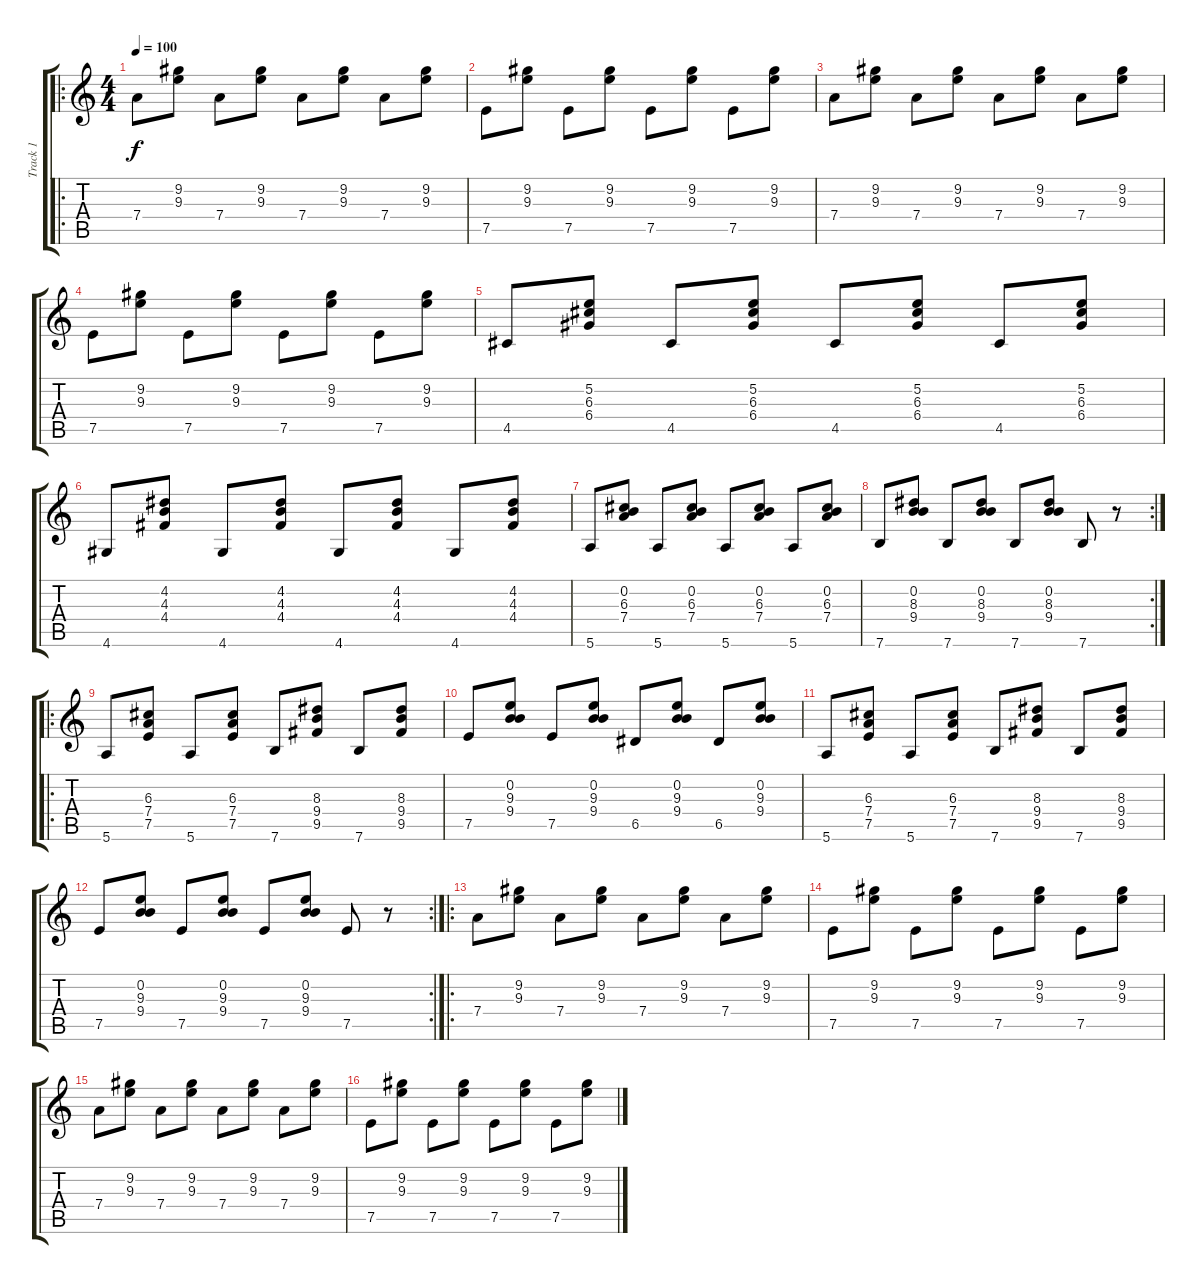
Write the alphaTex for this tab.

\track ("Track 1" "Track 1") {instrument acousticguitarsteel}
\staff {score tabs}
\tuning (E4 B3 G3 D3 A2 E2) {hide}
\ro
\ts (4 4)
\tempo 100
\clef g2
\ks c
7.4.8{dy f instrument acousticguitarsteel} (9.2 9.3).8 7.4.8 (9.2 9.3).8 7.4.8 (9.2 9.3).8 7.4.8 (9.2 9.3).8 |
7.5.8 (9.2 9.3).8 7.5.8 (9.2 9.3).8 7.5.8 (9.2 9.3).8 7.5.8 (9.2 9.3).8 |
7.4.8 (9.2 9.3).8 7.4.8 (9.2 9.3).8 7.4.8 (9.2 9.3).8 7.4.8 (9.2 9.3).8 |
7.5.8 (9.2 9.3).8 7.5.8 (9.2 9.3).8 7.5.8 (9.2 9.3).8 7.5.8 (9.2 9.3).8 |
4.5.8 (5.2 6.3 6.4).8 4.5.8 (5.2 6.3 6.4).8 4.5.8 (5.2 6.3 6.4).8 4.5.8 (5.2 6.3 6.4).8 |
4.6.8 (4.2 4.3 4.4).8 4.6.8 (4.2 4.3 4.4).8 4.6.8 (4.2 4.3 4.4).8 4.6.8 (4.2 4.3 4.4).8 |
5.6.8 (0.2 6.3 7.4).8 5.6.8 (0.2 6.3 7.4).8 5.6.8 (0.2 6.3 7.4).8 5.6.8 (0.2 6.3 7.4).8 |
\rc 2
7.6.8 (0.2 8.3 9.4).8 7.6.8 (0.2 8.3 9.4).8 7.6.8 (0.2 8.3 9.4).8 7.6.8 r.8 |
\ro
5.6.8 (6.3 7.4 7.5).8 5.6.8 (6.3 7.4 7.5).8 7.6.8 (8.3 9.4 9.5).8 7.6.8 (8.3 9.4 9.5).8 |
7.5.8 (0.2 9.3 9.4).8 7.5.8 (0.2 9.3 9.4).8 6.5.8 (0.2 9.3 9.4).8 6.5.8 (0.2 9.3 9.4).8 |
5.6.8 (6.3 7.4 7.5).8 5.6.8 (6.3 7.4 7.5).8 7.6.8 (8.3 9.4 9.5).8 7.6.8 (8.3 9.4 9.5).8 |
\rc 2
7.5.8 (0.2 9.3 9.4).8 7.5.8 (0.2 9.3 9.4).8 7.5.8 (0.2 9.3 9.4).8 7.5.8 r.8 |
\ro
7.4.8 (9.2 9.3).8 7.4.8 (9.2 9.3).8 7.4.8 (9.2 9.3).8 7.4.8 (9.2 9.3).8 |
7.5.8 (9.2 9.3).8 7.5.8 (9.2 9.3).8 7.5.8 (9.2 9.3).8 7.5.8 (9.2 9.3).8 |
7.4.8 (9.2 9.3).8 7.4.8 (9.2 9.3).8 7.4.8 (9.2 9.3).8 7.4.8 (9.2 9.3).8 |
7.5.8 (9.2 9.3).8 7.5.8 (9.2 9.3).8 7.5.8 (9.2 9.3).8 7.5.8 (9.2 9.3).8
